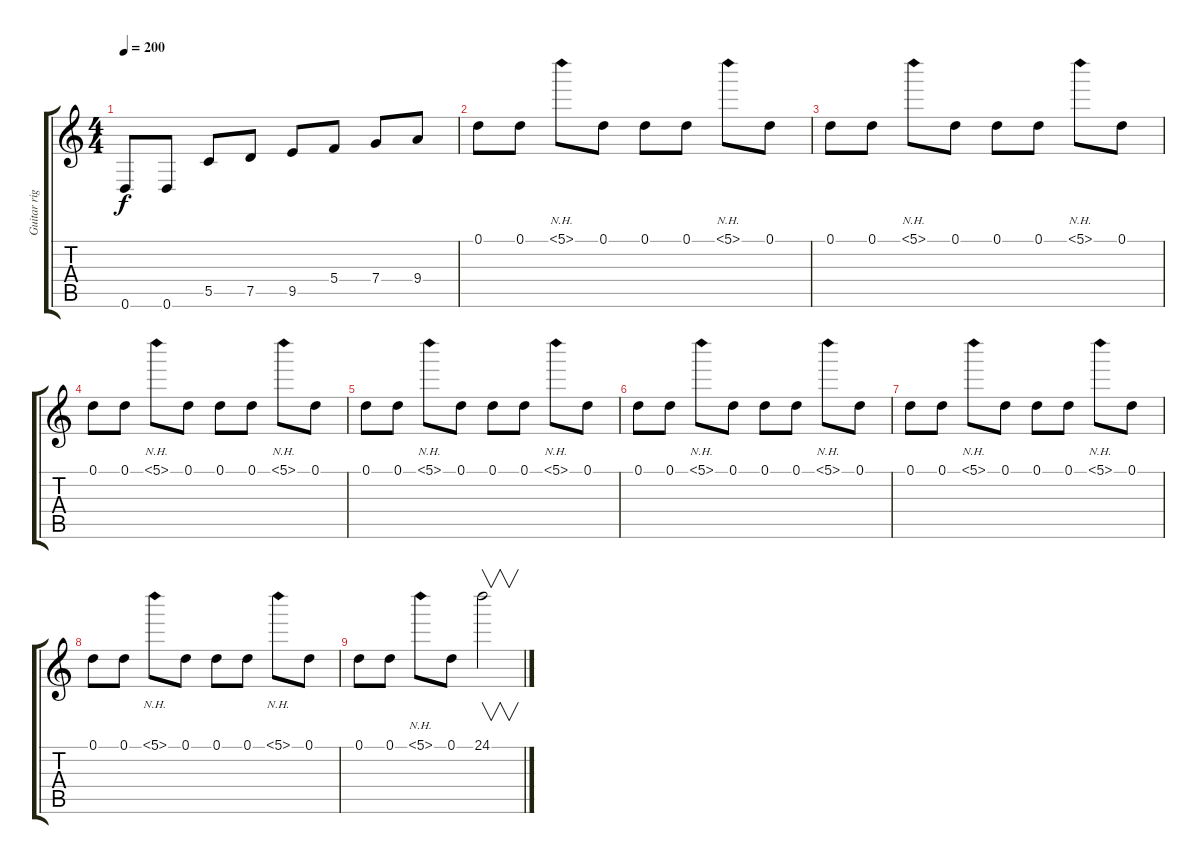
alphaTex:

\track ("Guitar right (doubled)" "Guitar rig") {instrument distortionguitar}
\staff {score tabs}
\tuning (D4 A3 F3 C3 G2 D2) {hide}
\ts (4 4)
\tempo 200
\clef g2
\ks c
0.6.8{dy f} 0.6.8 5.5.8 7.5.8 9.5.8 5.4.8 7.4.8 9.4.8 |
0.1.8 0.1.8 5.1{nh}.8 0.1.8 0.1.8 0.1.8 5.1{nh}.8 0.1.8 |
0.1.8 0.1.8 5.1{nh}.8 0.1.8 0.1.8 0.1.8 5.1{nh}.8 0.1.8 |
0.1.8 0.1.8 5.1{nh}.8 0.1.8 0.1.8 0.1.8 5.1{nh}.8 0.1.8 |
0.1.8 0.1.8 5.1{nh}.8 0.1.8 0.1.8 0.1.8 5.1{nh}.8 0.1.8 |
0.1.8 0.1.8 5.1{nh}.8 0.1.8 0.1.8 0.1.8 5.1{nh}.8 0.1.8 |
0.1.8 0.1.8 5.1{nh}.8 0.1.8 0.1.8 0.1.8 5.1{nh}.8 0.1.8 |
0.1.8 0.1.8 5.1{nh}.8 0.1.8 0.1.8 0.1.8 5.1{nh}.8 0.1.8 |
0.1.8 0.1.8 5.1{nh}.8 0.1.8 24.1.2{v}
